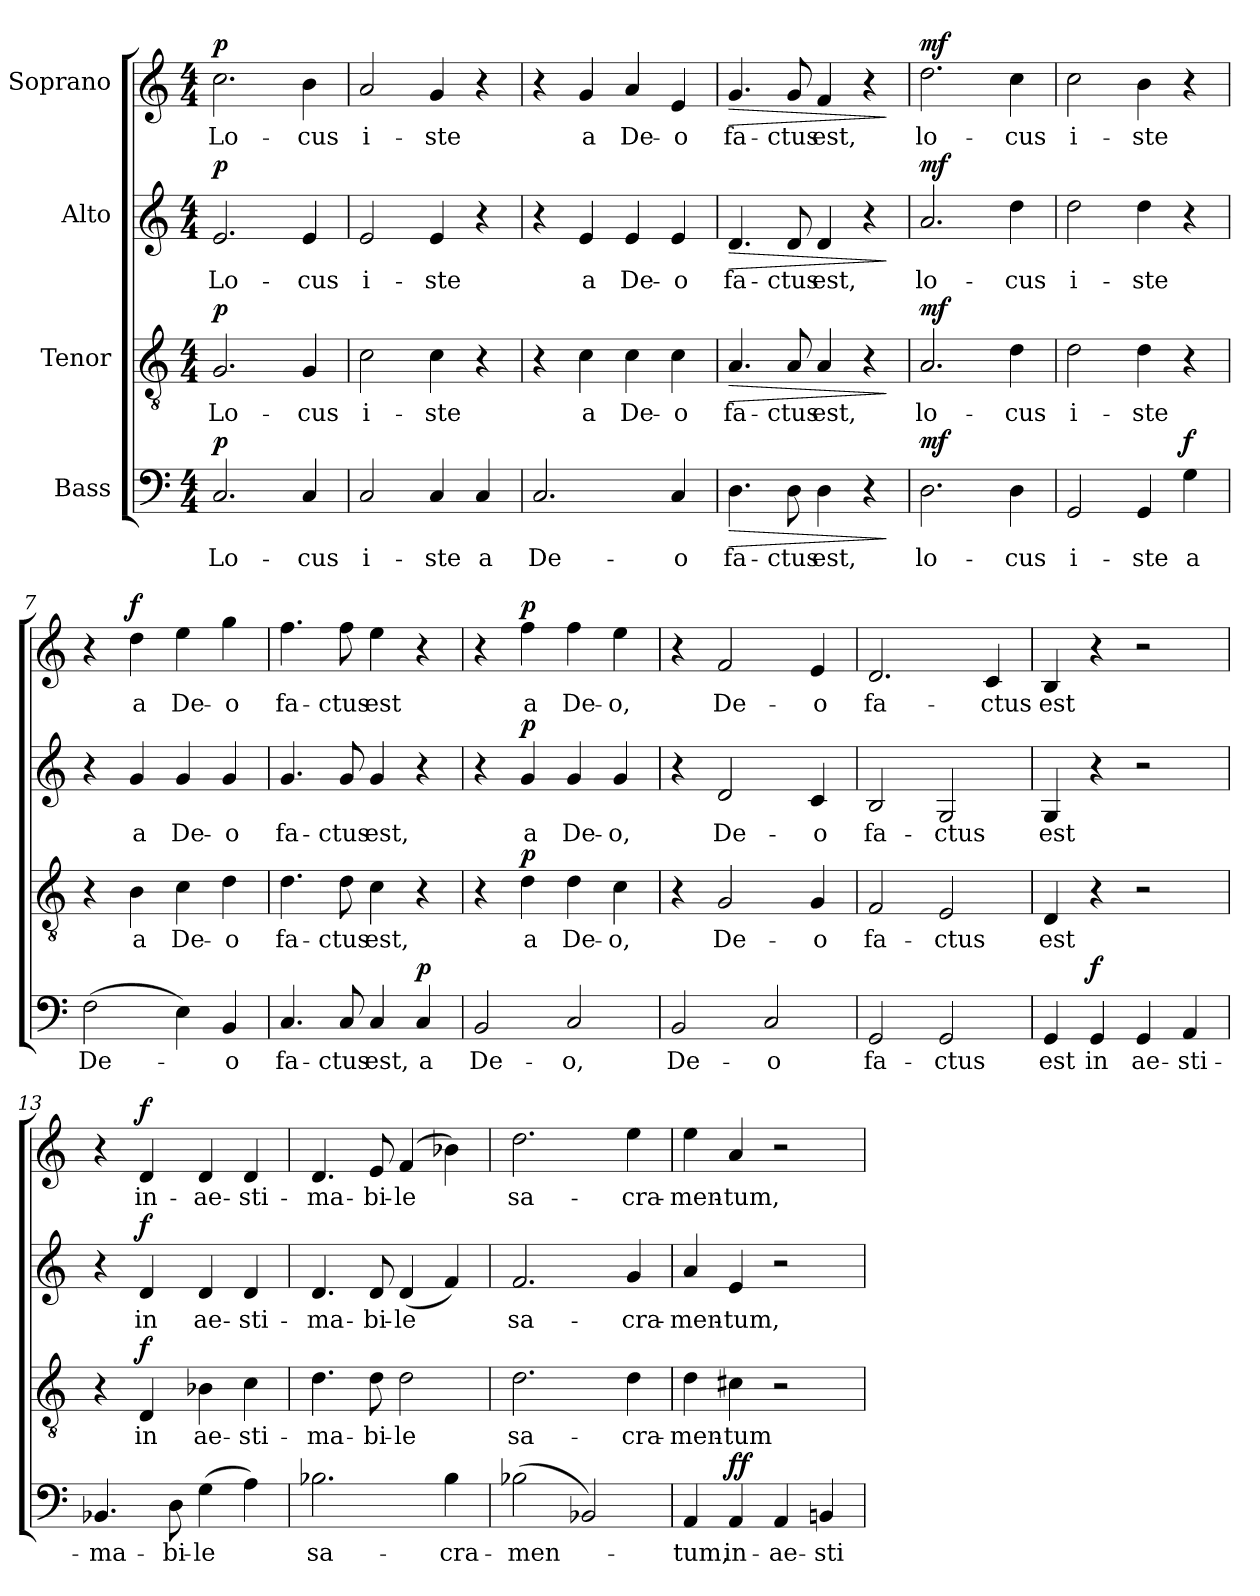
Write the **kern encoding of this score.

**kern	**text	**dynam	**kern	**text	**dynam	**kern	**text	**dynam	**kern	**text	**dynam
*part4	*part4	*part4	*part3	*part3	*part3	*part2	*part2	*part2	*part1	*part1	*part1
*staff4	*staff4	*staff4	*staff3	*staff3	*staff3	*staff2	*staff2	*staff2	*staff1	*staff1	*staff1
*I"Bass	*	*	*I"Tenor	*	*	*I"Alto	*	*	*I"Soprano	*	*
*clefF4	*	*	*clefGv2	*	*	*clefG2	*	*	*clefG2	*	*
*k[]	*	*	*k[]	*	*	*k[]	*	*	*k[]	*	*
*M4/4	*	*	*M4/4	*	*	*M4/4	*	*	*M4/4	*	*
*MM60	*	*	*MM60	*	*	*MM60	*	*	*MM60	*	*
=1	=1	=1	=1	=1	=1	=1	=1	=1	=1	=1	=1
!	!LO:LY:b	!LO:DY:a	!	!LO:LY:b	!LO:DY:a	!	!LO:LY:b	!LO:DY:a	!	!LO:LY:b	!LO:DY:a
2.C/	Lo-	p	2.G/	Lo-	p	2.e/	Lo-	p	2.cc\	Lo-	p
!	!LO:LY:b	!	!	!LO:LY:b	!	!	!LO:LY:b	!	!	!LO:LY:b	!
4C/	-cus	.	4G/	-cus	.	4e/	-cus	.	4b\	-cus	.
=2	=2	=2	=2	=2	=2	=2	=2	=2	=2	=2	=2
!	!LO:LY:b	!	!	!LO:LY:b	!	!	!LO:LY:b	!	!	!LO:LY:b	!
2C/	i-	.	2c\	i-	.	2e/	i-	.	2a/	i-	.
!	!LO:LY:b	!	!	!LO:LY:b	!	!	!LO:LY:b	!	!	!LO:LY:b	!
4C/	-ste	.	4c\	-ste	.	4e/	-ste	.	4g/	-ste	.
!	!LO:LY:b	!	!	!	!	!	!	!	!	!	!
4C/	a	.	4r	.	.	4r	.	.	4r	.	.
=3	=3	=3	=3	=3	=3	=3	=3	=3	=3	=3	=3
!	!LO:LY:b	!	!	!	!	!	!	!	!	!	!
2.C/	De-	.	4r	.	.	4r	.	.	4r	.	.
!	!	!	!	!LO:LY:b	!	!	!LO:LY:b	!	!	!LO:LY:b	!
.	.	.	4c\	a	.	4e/	a	.	4g/	a	.
!	!	!	!	!LO:LY:b	!	!	!LO:LY:b	!	!	!LO:LY:b	!
.	.	.	4c\	De-	.	4e/	De-	.	4a/	De-	.
!	!LO:LY:b	!	!	!LO:LY:b	!	!	!LO:LY:b	!	!	!LO:LY:b	!
4C/	-o	.	4c\	-o	.	4e/	-o	.	4e/	-o	.
=4	=4	=4	=4	=4	=4	=4	=4	=4	=4	=4	=4
!	!LO:LY:b	!LO:HP:b	!	!LO:LY:b	!LO:HP:b	!	!LO:LY:b	!LO:HP:b	!	!LO:LY:b	!LO:HP:b
4.D\	fa-	>	4.A/	fa-	>	4.d/	fa-	>	4.g/	fa-	>
!	!LO:LY:b	!	!	!LO:LY:b	!	!	!LO:LY:b	!	!	!LO:LY:b	!
8D\	-ctus	.	8A/	-ctus	.	8d/	-ctus	.	8g/	-ctus	.
!	!LO:LY:b	!	!	!LO:LY:b	!	!	!LO:LY:b	!	!	!LO:LY:b	!
4D\	est,	.	4A/	est,	.	4d/	est,	.	4f/	est,	.
4r	.	.	4r	.	.	4r	.	.	4r	.	.
.	.	]	.	.	]	.	.	]	.	.	]
=5	=5	=5	=5	=5	=5	=5	=5	=5	=5	=5	=5
!	!LO:LY:b	!LO:DY:a	!	!LO:LY:b	!LO:DY:a	!	!LO:LY:b	!LO:DY:a	!	!LO:LY:b	!LO:DY:a
2.D\	lo-	mf	2.A/	lo-	mf	2.a/	lo-	mf	2.dd\	lo-	mf
!	!LO:LY:b	!	!	!LO:LY:b	!	!	!LO:LY:b	!	!	!LO:LY:b	!
4D\	-cus	.	4d\	-cus	.	4dd\	-cus	.	4cc\	-cus	.
=6	=6	=6	=6	=6	=6	=6	=6	=6	=6	=6	=6
!	!LO:LY:b	!	!	!LO:LY:b	!	!	!LO:LY:b	!	!	!LO:LY:b	!
2GG/	i-	.	2d\	i-	.	2dd\	i-	.	2cc\	i-	.
!	!LO:LY:b	!	!	!LO:LY:b	!	!	!LO:LY:b	!	!	!LO:LY:b	!
4GG/	-ste	.	4d\	-ste	.	4dd\	-ste	.	4b\	-ste	.
!	!LO:LY:b	!LO:DY:a	!	!	!	!	!	!	!	!	!
4G\	a	f	4r	.	.	4r	.	.	4r	.	.
=7	=7	=7	=7	=7	=7	=7	=7	=7	=7	=7	=7
!	!LO:LY:b	!	!	!	!	!	!	!	!	!	!
(>2F\	De-	.	4r	.	.	4r	.	.	4r	.	.
!	!	!	!	!LO:LY:b	!	!	!LO:LY:b	!	!	!LO:LY:b	!LO:DY:a
.	.	.	4B\	a	.	4g/	a	.	4dd\	a	f
!	!	!	!	!LO:LY:b	!	!	!LO:LY:b	!	!	!LO:LY:b	!
4E\)	.	.	4c\	De-	.	4g/	De-	.	4ee\	De-	.
!	!LO:LY:b	!	!	!LO:LY:b	!	!	!LO:LY:b	!	!	!LO:LY:b	!
4BB/	-o	.	4d\	-o	.	4g/	-o	.	4gg\	-o	.
=8	=8	=8	=8	=8	=8	=8	=8	=8	=8	=8	=8
!	!LO:LY:b	!	!	!LO:LY:b	!	!	!LO:LY:b	!	!	!LO:LY:b	!
4.C/	fa-	.	4.d\	fa-	.	4.g/	fa-	.	4.ff\	fa-	.
!	!LO:LY:b	!	!	!LO:LY:b	!	!	!LO:LY:b	!	!	!LO:LY:b	!
8C/	-ctus	.	8d\	-ctus	.	8g/	-ctus	.	8ff\	-ctus	.
!	!LO:LY:b	!	!	!LO:LY:b	!	!	!LO:LY:b	!	!	!LO:LY:b	!
4C/	est,	.	4c\	est,	.	4g/	est,	.	4ee\	est	.
!	!LO:LY:b	!LO:DY:a	!	!	!	!	!	!	!	!	!
4C/	a	p	4r	.	.	4r	.	.	4r	.	.
=9	=9	=9	=9	=9	=9	=9	=9	=9	=9	=9	=9
!	!LO:LY:b	!	!	!	!	!	!	!	!	!	!
2BB/	De-	.	4r	.	.	4r	.	.	4r	.	.
!	!	!	!	!LO:LY:b	!LO:DY:a	!	!LO:LY:b	!LO:DY:a	!	!LO:LY:b	!LO:DY:a
.	.	.	4d\	a	p	4g/	a	p	4ff\	a	p
!	!LO:LY:b	!	!	!LO:LY:b	!	!	!LO:LY:b	!	!	!LO:LY:b	!
2C/	-o,	.	4d\	De-	.	4g/	De-	.	4ff\	De-	.
!	!	!	!	!LO:LY:b	!	!	!LO:LY:b	!	!	!LO:LY:b	!
.	.	.	4c\	-o,	.	4g/	-o,	.	4ee\	-o,	.
!!LO:LB:g=z
=10	=10	=10	=10	=10	=10	=10	=10	=10	=10	=10	=10
!	!LO:LY:b	!	!	!	!	!	!	!	!	!	!
2BB/	De-	.	4r	.	.	4r	.	.	4r	.	.
!	!	!	!	!LO:LY:b	!	!	!LO:LY:b	!	!	!LO:LY:b	!
.	.	.	2G/	De-	.	2d/	De-	.	2f/	De-	.
!	!LO:LY:b	!	!	!	!	!	!	!	!	!	!
2C/	-o	.	.	.	.	.	.	.	.	.	.
!	!	!	!	!LO:LY:b	!	!	!LO:LY:b	!	!	!LO:LY:b	!
.	.	.	4G/	-o	.	4c/	-o	.	4e/	-o	.
=11	=11	=11	=11	=11	=11	=11	=11	=11	=11	=11	=11
!	!LO:LY:b	!	!	!LO:LY:b	!	!	!LO:LY:b	!	!	!LO:LY:b	!
2GG/	fa-	.	2F/	fa-	.	2B/	fa-	.	2.d/	fa-	.
!	!LO:LY:b	!	!	!LO:LY:b	!	!	!LO:LY:b	!	!	!	!
2GG/	-ctus	.	2E/	-ctus	.	2G/	-ctus	.	.	.	.
!	!	!	!	!	!	!	!	!	!	!LO:LY:b	!
.	.	.	.	.	.	.	.	.	4c/	-ctus	.
=12	=12	=12	=12	=12	=12	=12	=12	=12	=12	=12	=12
!	!LO:LY:b	!	!	!LO:LY:b	!	!	!LO:LY:b	!	!	!LO:LY:b	!
4GG/	est	.	4D/	est	.	4G/	est	.	4B/	est	.
!	!LO:LY:b	!LO:DY:a	!	!	!	!	!	!	!	!	!
4GG/	in	f	4r	.	.	4r	.	.	4r	.	.
!	!LO:LY:b	!	!	!	!	!	!	!	!	!	!
4GG/	ae-	.	2r	.	.	2r	.	.	2r	.	.
!	!LO:LY:b	!	!	!	!	!	!	!	!	!	!
4AA/	-sti-	.	.	.	.	.	.	.	.	.	.
=13	=13	=13	=13	=13	=13	=13	=13	=13	=13	=13	=13
!	!LO:LY:b	!	!	!	!	!	!	!	!	!	!
4.BB-X/	-ma-	.	4r	.	.	4r	.	.	4r	.	.
!	!	!	!	!LO:LY:b	!LO:DY:a	!	!LO:LY:b	!LO:DY:a	!	!LO:LY:b	!LO:DY:a
.	.	.	4D/	in	f	4d/	in	f	4d/	in-	f
!	!LO:LY:b	!	!	!	!	!	!	!	!	!	!
8D\	-bi-	.	.	.	.	.	.	.	.	.	.
!	!LO:LY:b	!	!	!LO:LY:b	!	!	!LO:LY:b	!	!	!LO:LY:b	!
(>4G\	-le	.	4B-X\	ae-	.	4d/	ae-	.	4d/	-ae-	.
!	!	!	!	!LO:LY:b	!	!	!LO:LY:b	!	!	!LO:LY:b	!
4A\)	.	.	4c\	-sti-	.	4d/	-sti-	.	4d/	-sti-	.
=14	=14	=14	=14	=14	=14	=14	=14	=14	=14	=14	=14
!	!LO:LY:b	!	!	!LO:LY:b	!	!	!LO:LY:b	!	!	!LO:LY:b	!
2.B-X\	sa-	.	4.d\	-ma-	.	4.d/	-ma-	.	4.d/	-ma-	.
!	!	!	!	!LO:LY:b	!	!	!LO:LY:b	!	!	!LO:LY:b	!
.	.	.	8d\	-bi-	.	8d/	-bi-	.	8e/	-bi-	.
!	!	!	!	!LO:LY:b	!	!	!LO:LY:b	!	!	!LO:LY:b	!
.	.	.	2d\	-le	.	(<4d/	-le	.	(>4f/	-le	.
!	!LO:LY:b	!	!	!	!	!	!	!	!	!	!
4B-\	-cra-	.	.	.	.	4f/)	.	.	4b-X\)	.	.
=15	=15	=15	=15	=15	=15	=15	=15	=15	=15	=15	=15
!	!LO:LY:b	!	!	!LO:LY:b	!	!	!LO:LY:b	!	!	!LO:LY:b	!
(>2B-X\	-men-	.	2.d\	sa-	.	2.f/	sa-	.	2.dd\	sa-	.
2BB-X/)	.	.	.	.	.	.	.	.	.	.	.
!	!	!	!	!LO:LY:b	!	!	!LO:LY:b	!	!	!LO:LY:b	!
.	.	.	4d\	-cra-	.	4g/	-cra-	.	4ee\	-cra-	.
=16	=16	=16	=16	=16	=16	=16	=16	=16	=16	=16	=16
!	!LO:LY:b	!	!	!LO:LY:b	!	!	!LO:LY:b	!	!	!LO:LY:b	!
4AA/	-tum,	.	4d\	-men-	.	4a/	-men-	.	4ee\	-men-	.
!	!LO:LY:b	!LO:DY:a	!	!LO:LY:b	!	!	!LO:LY:b	!	!	!LO:LY:b	!
4AA/	in-	ff	4c#X\	-tum	.	4e/	-tum,	.	4a/	-tum,	.
!	!LO:LY:b	!	!	!	!	!	!	!	!	!	!
4AA/	-ae-	.	2r	.	.	2r	.	.	2r	.	.
!	!LO:LY:b	!	!	!	!	!	!	!	!	!	!
4BBn/	-sti-	.	.	.	.	.	.	.	.	.	.
=	=	=	=	=	=	=	=	=	=	=	=
*-	*-	*-	*-	*-	*-	*-	*-	*-	*-	*-	*-
